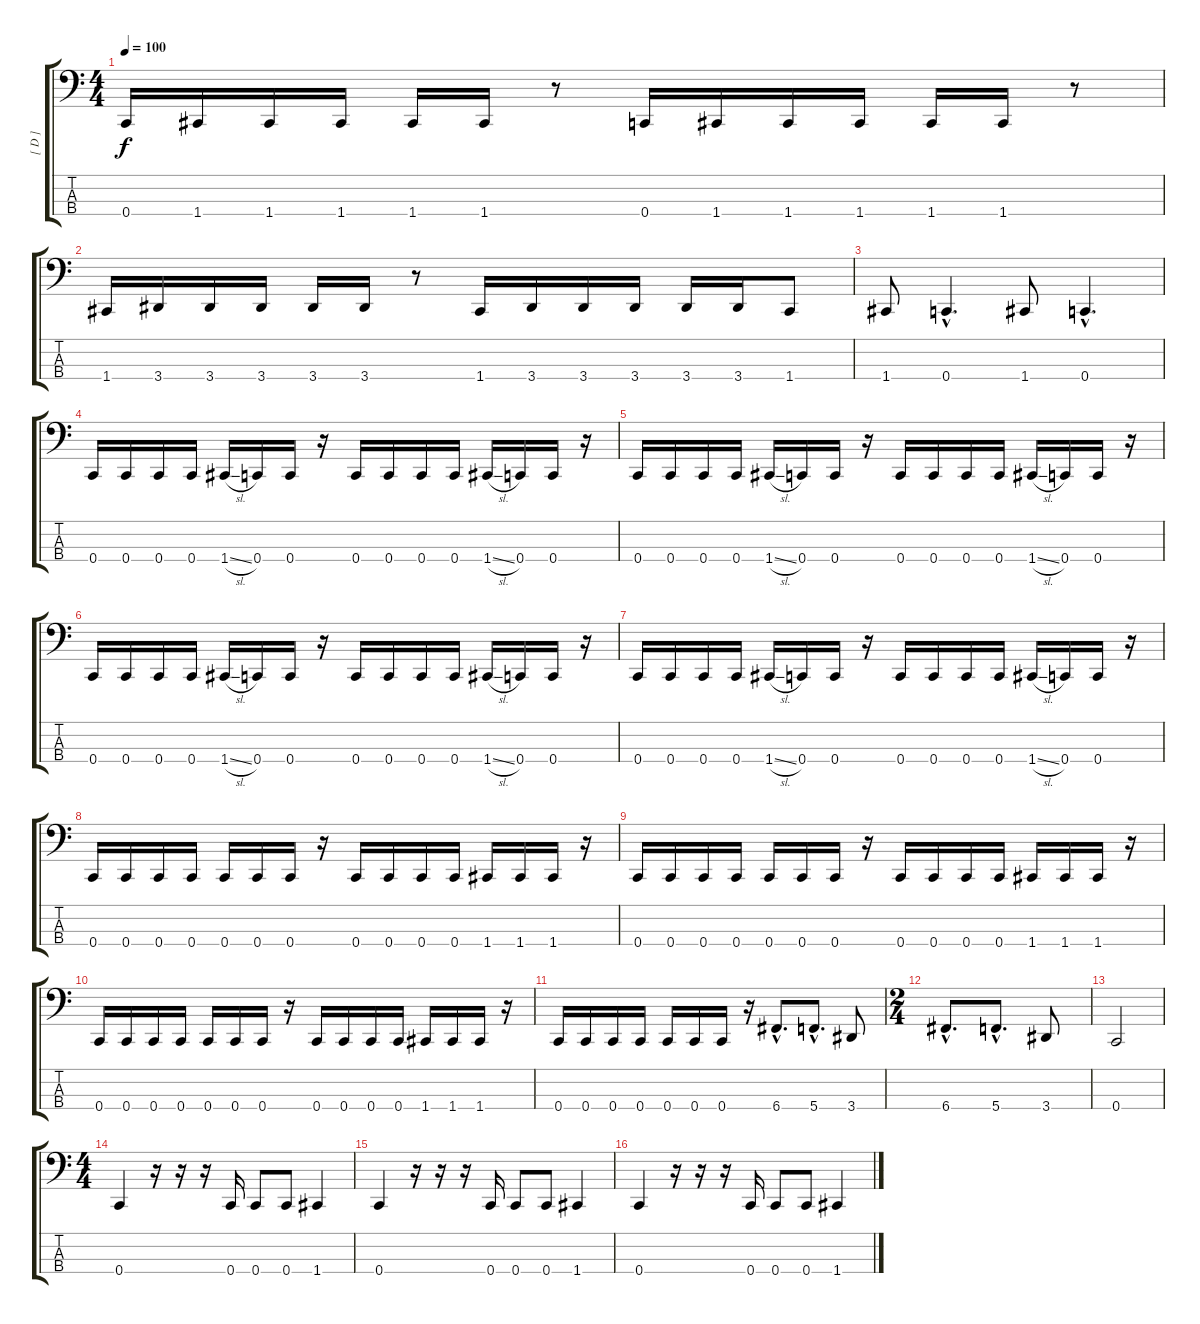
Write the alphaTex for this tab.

\track ("[ D ]" "[ D ]") {instrument electricbasspick}
\staff {score tabs}
\tuning (Eb2 Bb1 F1 C1) {hide}
\ts (4 4)
\tempo 100
\clef f4
\ks c
0.4.16{dy f} 1.4.16 1.4.16 1.4.16 1.4.16 1.4.16 r.8 0.4.16 1.4.16 1.4.16 1.4.16 1.4.16 1.4.16 r.8 |
1.4.16 3.4.16 3.4.16 3.4.16 3.4.16 3.4.16 r.8 1.4.16 3.4.16 3.4.16 3.4.16 3.4.16 3.4.16 1.4.8 |
1.4.8 0.4{hac}.4{d} 1.4.8 0.4{hac}.4{d} |
0.4.16 0.4.16 0.4.16 0.4.16 1.4{sl}.16 0.4.16 0.4.16 r.16 0.4.16 0.4.16 0.4.16 0.4.16 1.4{sl}.16 0.4.16 0.4.16 r.16 |
0.4.16 0.4.16 0.4.16 0.4.16 1.4{sl}.16 0.4.16 0.4.16 r.16 0.4.16 0.4.16 0.4.16 0.4.16 1.4{sl}.16 0.4.16 0.4.16 r.16 |
0.4.16 0.4.16 0.4.16 0.4.16 1.4{sl}.16 0.4.16 0.4.16 r.16 0.4.16 0.4.16 0.4.16 0.4.16 1.4{sl}.16 0.4.16 0.4.16 r.16 |
0.4.16 0.4.16 0.4.16 0.4.16 1.4{sl}.16 0.4.16 0.4.16 r.16 0.4.16 0.4.16 0.4.16 0.4.16 1.4{sl}.16 0.4.16 0.4.16 r.16 |
0.4.16 0.4.16 0.4.16 0.4.16 0.4.16 0.4.16 0.4.16 r.16 0.4.16 0.4.16 0.4.16 0.4.16 1.4.16 1.4.16 1.4.16 r.16 |
0.4.16 0.4.16 0.4.16 0.4.16 0.4.16 0.4.16 0.4.16 r.16 0.4.16 0.4.16 0.4.16 0.4.16 1.4.16 1.4.16 1.4.16 r.16 |
0.4.16 0.4.16 0.4.16 0.4.16 0.4.16 0.4.16 0.4.16 r.16 0.4.16 0.4.16 0.4.16 0.4.16 1.4.16 1.4.16 1.4.16 r.16 |
0.4.16 0.4.16 0.4.16 0.4.16 0.4.16 0.4.16 0.4.16 r.16 6.4{hac}.8{d} 5.4{hac}.8{d} 3.4.8 |
\ts (2 4)
6.4{hac}.8{d} 5.4{hac}.8{d} 3.4.8 |
0.4.2 |
\ts (4 4)
0.4.4 r.16 r.16 r.16 0.4.16 0.4.8 0.4.8 1.4.4 |
0.4.4 r.16 r.16 r.16 0.4.16 0.4.8 0.4.8 1.4.4 |
0.4.4 r.16 r.16 r.16 0.4.16 0.4.8 0.4.8 1.4.4
